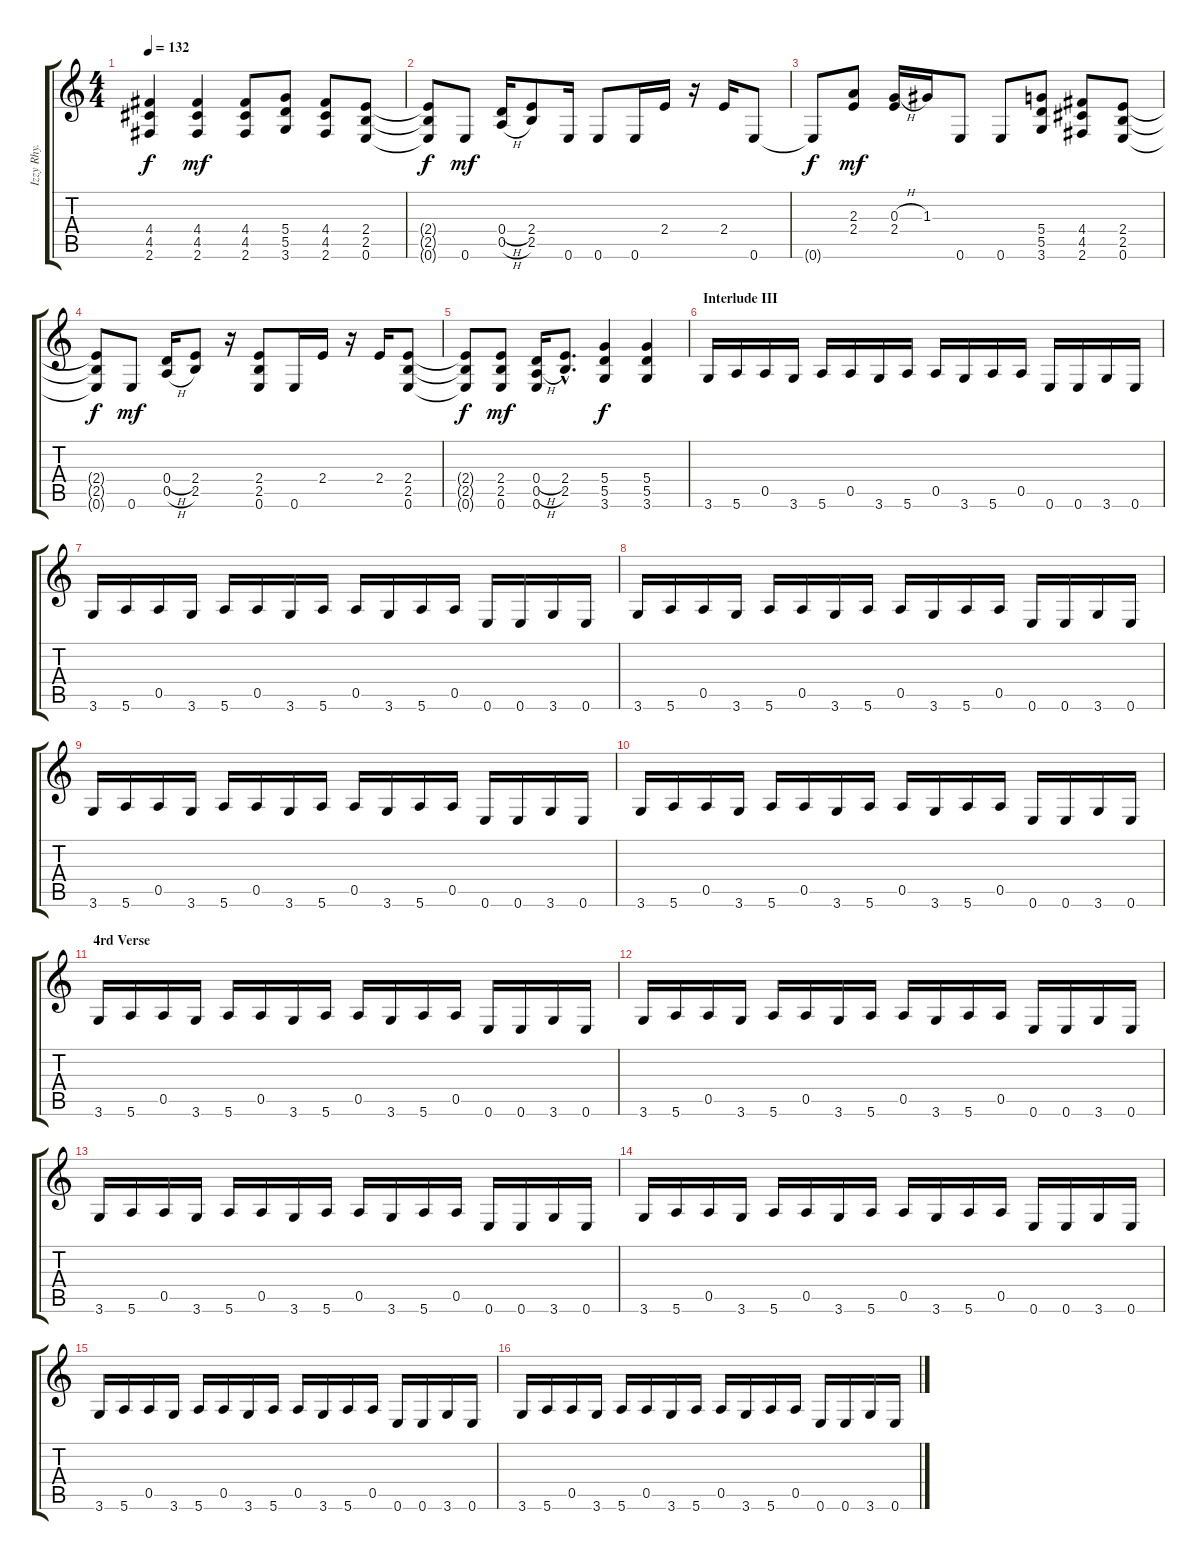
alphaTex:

\track ("Izzy Rhy." "Izzy Rhy.") {instrument overdrivenguitar}
\staff {score tabs}
\tuning (E4 B3 G3 D3 A2 E2) {hide}
\ts (4 4)
\tempo 132
\clef g2
\ks c
(4.4{t} 4.5{t} 2.6{t}).4{dy f} (4.4 4.5 2.6).4{dy mf} (4.4 4.5 2.6).8 (5.4 5.5 3.6).8 (4.4 4.5 2.6).8 (2.4 2.5 0.6).8 |
(2.4{t} 2.5{t} 0.6{t}).8{dy f} 0.6.8{dy mf} (0.4{h} 0.5{h}).16 (2.4 2.5).8 0.6.16 0.6.8 0.6.16 2.4.16 r.16 2.4.16 0.6.8 |
0.6{t}.8{dy f} (2.3 2.4).8{dy mf} (0.3{h} 2.4).16 1.3.16 0.6.8 0.6.8 (5.4 5.5 3.6).8 (4.4 4.5 2.6).8 (2.4 2.5 0.6).8 |
(2.4{t} 2.5{t} 0.6{t}).8{dy f} 0.6.8{dy mf} (0.4{h} 0.5{h}).16 (2.4 2.5).8 r.16 (2.4 2.5 0.6).8 0.6.16 2.4.16 r.16 2.4.16 (2.4 2.5 0.6).8 |
(2.4{t} 2.5{t} 0.6{t}).8{dy f} (2.4 2.5 0.6).8{dy mf} (0.4{h} 0.5{h} 0.6).16 (2.4{hac} 2.5{hac}).8{d} (5.4 5.5 3.6).4{dy f} (5.4 5.5 3.6).4 |
\section ("" "Interlude III")
3.6.16 5.6.16 0.5.16 3.6.16 5.6.16 0.5.16 3.6.16 5.6.16 0.5.16 3.6.16 5.6.16 0.5.16 0.6.16 0.6.16 3.6.16 0.6.16 |
3.6.16 5.6.16 0.5.16 3.6.16 5.6.16 0.5.16 3.6.16 5.6.16 0.5.16 3.6.16 5.6.16 0.5.16 0.6.16 0.6.16 3.6.16 0.6.16 |
3.6.16 5.6.16 0.5.16 3.6.16 5.6.16 0.5.16 3.6.16 5.6.16 0.5.16 3.6.16 5.6.16 0.5.16 0.6.16 0.6.16 3.6.16 0.6.16 |
3.6.16 5.6.16 0.5.16 3.6.16 5.6.16 0.5.16 3.6.16 5.6.16 0.5.16 3.6.16 5.6.16 0.5.16 0.6.16 0.6.16 3.6.16 0.6.16 |
3.6.16 5.6.16 0.5.16 3.6.16 5.6.16 0.5.16 3.6.16 5.6.16 0.5.16 3.6.16 5.6.16 0.5.16 0.6.16 0.6.16 3.6.16 0.6.16 |
\section ("" "4rd Verse")
3.6.16 5.6.16 0.5.16 3.6.16 5.6.16 0.5.16 3.6.16 5.6.16 0.5.16 3.6.16 5.6.16 0.5.16 0.6.16 0.6.16 3.6.16 0.6.16 |
3.6.16 5.6.16 0.5.16 3.6.16 5.6.16 0.5.16 3.6.16 5.6.16 0.5.16 3.6.16 5.6.16 0.5.16 0.6.16 0.6.16 3.6.16 0.6.16 |
3.6.16 5.6.16 0.5.16 3.6.16 5.6.16 0.5.16 3.6.16 5.6.16 0.5.16 3.6.16 5.6.16 0.5.16 0.6.16 0.6.16 3.6.16 0.6.16 |
3.6.16 5.6.16 0.5.16 3.6.16 5.6.16 0.5.16 3.6.16 5.6.16 0.5.16 3.6.16 5.6.16 0.5.16 0.6.16 0.6.16 3.6.16 0.6.16 |
3.6.16 5.6.16 0.5.16 3.6.16 5.6.16 0.5.16 3.6.16 5.6.16 0.5.16 3.6.16 5.6.16 0.5.16 0.6.16 0.6.16 3.6.16 0.6.16 |
3.6.16 5.6.16 0.5.16 3.6.16 5.6.16 0.5.16 3.6.16 5.6.16 0.5.16 3.6.16 5.6.16 0.5.16 0.6.16 0.6.16 3.6.16 0.6.16
